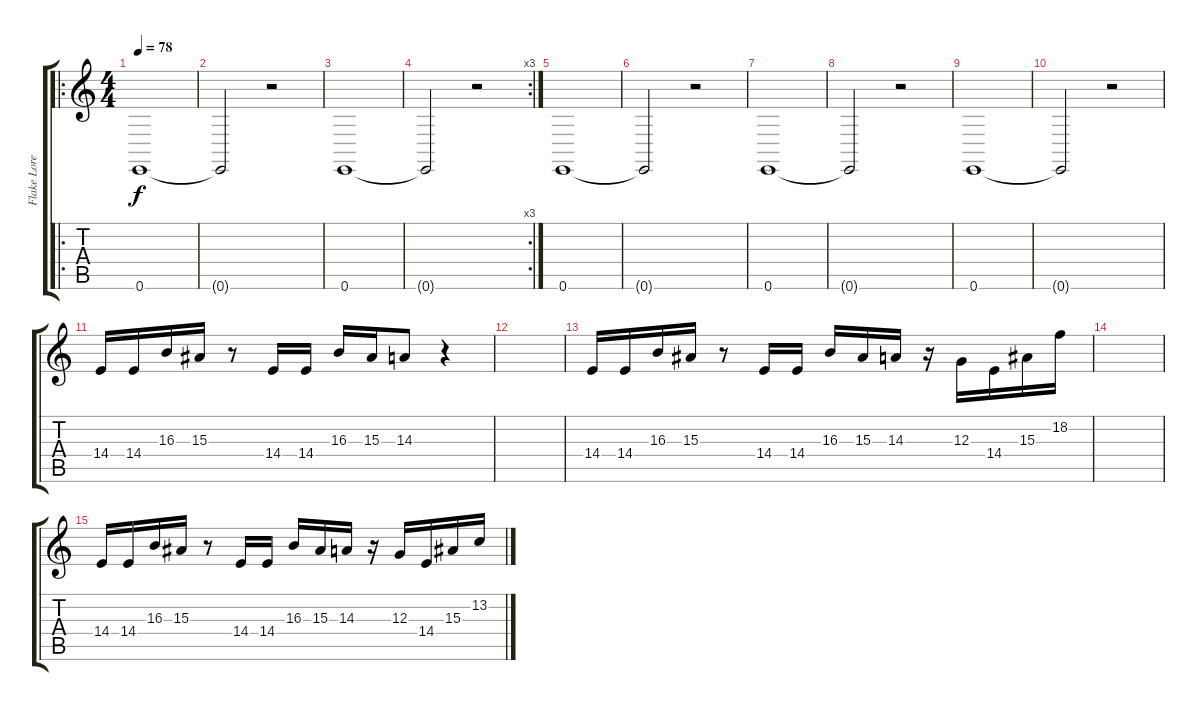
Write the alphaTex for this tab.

\track ("Flake Lorenz" "Flake Lore") {instrument stringensemble1}
\staff {score tabs}
\tuning (E4 B3 G3 D3 A2 E2) {hide}
\ro
\ts (4 4)
\tempo 78
\clef g2
\ks c
0.6.1{dy f instrument stringensemble2} |
0.6{t}.2 r.2 |
0.6.1 |
\rc 3
0.6{t}.2 r.2 |
0.6.1 |
0.6{t}.2 r.2 |
0.6.1 |
0.6{t}.2 r.2 |
0.6.1 |
0.6{t}.2 r.2 |
14.4.16 14.4.16 16.3.16 15.3.16 r.8 14.4.16 14.4.16 16.3.16 15.3.16 14.3.8 r.4 |
|
14.4.16 14.4.16 16.3.16 15.3.16 r.8 14.4.16 14.4.16 16.3.16 15.3.16 14.3.16 r.16 12.3.16 14.4.16 15.3.16 18.2.16 |
|
14.4.16 14.4.16 16.3.16 15.3.16 r.8 14.4.16 14.4.16 16.3.16 15.3.16 14.3.16 r.16 12.3.16 14.4.16 15.3.16 13.2.16
